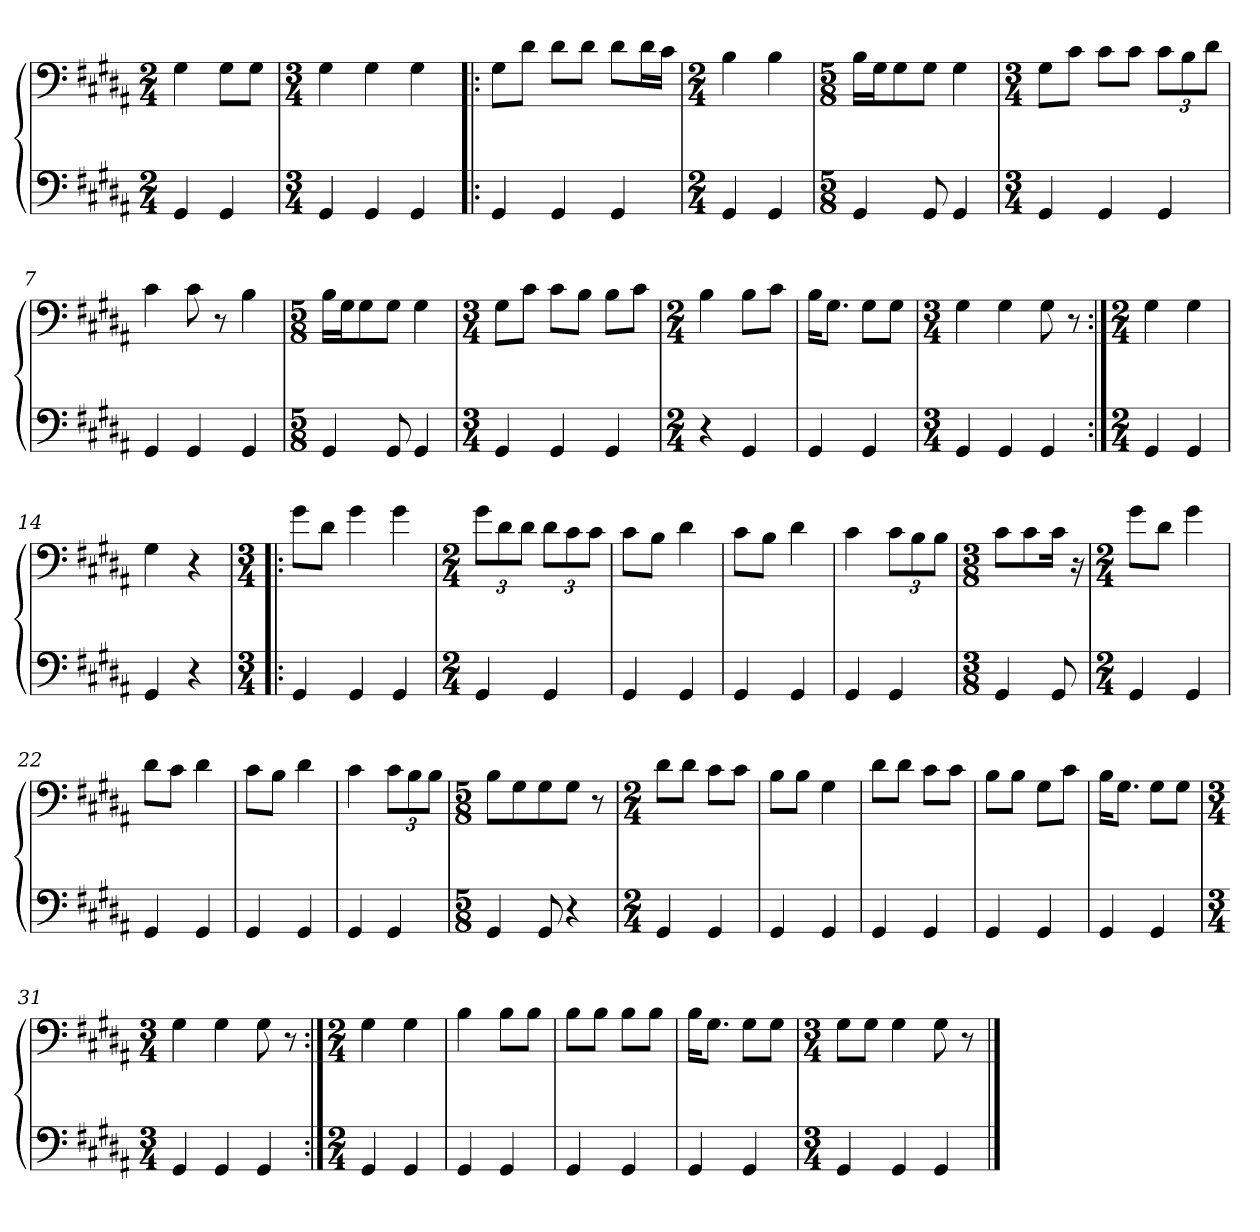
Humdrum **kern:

**kern	**kern
*part1	*part1
*staff2	*staff1
*clefF4	*clefF4
*k[f#c#g#d#a#]	*k[f#c#g#d#a#]
*M2/4	*M2/4
=1	=1
4GG#/	4G#\
4GG#/	8G#\L
.	8G#\J
=2	=2
*M3/4	*M3/4
4GG#/	4G#\
4GG#/	4G#\
4GG#/	4G#\
=3!|:	=3!|:
4GG#/	8G#\L
.	8d#\J
4GG#/	8d#\L
.	8d#\J
4GG#/	8d#\L
.	16d#\L
.	16c#\JJ
=4	=4
*M2/4	*M2/4
4GG#/	4B\
4GG#/	4B\
=5	=5
*M5/8	*M5/8
4GG#/	16B\LL
.	16G#\J
.	8G#\
8GG#/	8G#\J
4GG#/	4G#\
=6	=6
*M3/4	*M3/4
4GG#/	8G#\L
.	8c#\J
4GG#/	8c#\L
.	8c#\J
4GG#/	12c#\L
.	12B\
.	12d#\J
=7	=7
4GG#/	4c#\
4GG#/	8c#\
.	8r
4GG#/	4B\
=8	=8
*M5/8	*M5/8
4GG#/	16B\LL
.	16G#\J
.	8G#\
8GG#/	8G#\J
4GG#/	4G#\
=9	=9
*M3/4	*M3/4
4GG#/	8G#\L
.	8c#\J
4GG#/	8c#\L
.	8B\J
4GG#/	8B\L
.	8c#\J
=10	=10
*M2/4	*M2/4
4r	4B\
4GG#/	8B\L
.	8c#\J
=11	=11
4GG#/	16B\KL
.	8.G#\J
4GG#/	8G#\L
.	8G#\J
=12	=12
*M3/4	*M3/4
4GG#/	4G#\
4GG#/	4G#\
4GG#/	8G#\
.	8r
=13:|!	=13:|!
*M2/4	*M2/4
4GG#/	4G#\
4GG#/	4G#\
=14	=14
4GG#/	4G#\
4r	4r
=15!|:	=15!|:
*M3/4	*M3/4
4GG#/	8g#\L
.	8d#\J
4GG#/	4g#\
4GG#/	4g#\
=16	=16
*M2/4	*M2/4
4GG#/	12g#\L
.	12d#\
.	12d#\J
4GG#/	12d#\L
.	12c#\
.	12c#\J
=17	=17
4GG#/	8c#\L
.	8B\J
4GG#/	4d#\
=18	=18
4GG#/	8c#\L
.	8B\J
4GG#/	4d#\
=19	=19
4GG#/	4c#\
4GG#/	12c#\L
.	12B\
.	12B\J
=20	=20
*M3/8	*M3/8
4GG#/	8c#\L
.	8c#\
8GG#/	16c#\Jk
.	16r
=21	=21
*M2/4	*M2/4
4GG#/	8g#\L
.	8d#\J
4GG#/	4g#\
=22	=22
4GG#/	8d#\L
.	8c#\J
4GG#/	4d#\
=23	=23
4GG#/	8c#\L
.	8B\J
4GG#/	4d#\
=24	=24
4GG#/	4c#\
4GG#/	12c#\L
.	12B\
.	12B\J
=25	=25
*M5/8	*M5/8
4GG#/	8B\L
.	8G#\
8GG#/	8G#\
4r	8G#\J
.	8r
=26	=26
*M2/4	*M2/4
4GG#/	8d#\L
.	8d#\J
4GG#/	8c#\L
.	8c#\J
=27	=27
4GG#/	8B\L
.	8B\J
4GG#/	4G#\
=28	=28
4GG#/	8d#\L
.	8d#\J
4GG#/	8c#\L
.	8c#\J
=29	=29
4GG#/	8B\L
.	8B\J
4GG#/	8G#\L
.	8c#\J
=30	=30
4GG#/	16B\KL
.	8.G#\J
4GG#/	8G#\L
.	8G#\J
=31	=31
*M3/4	*M3/4
4GG#/	4G#\
4GG#/	4G#\
4GG#/	8G#\
.	8r
=32:|!	=32:|!
*M2/4	*M2/4
4GG#/	4G#\
4GG#/	4G#\
=33	=33
4GG#/	4B\
4GG#/	8B\L
.	8B\J
=34	=34
4GG#/	8B\L
.	8B\J
4GG#/	8B\L
.	8B\J
=35	=35
4GG#/	16B\KL
.	8.G#\J
4GG#/	8G#\L
.	8G#\J
=36	=36
*M3/4	*M3/4
4GG#/	8G#\L
.	8G#\J
4GG#/	4G#\
4GG#/	8G#\
.	8r
==	==
*-	*-
